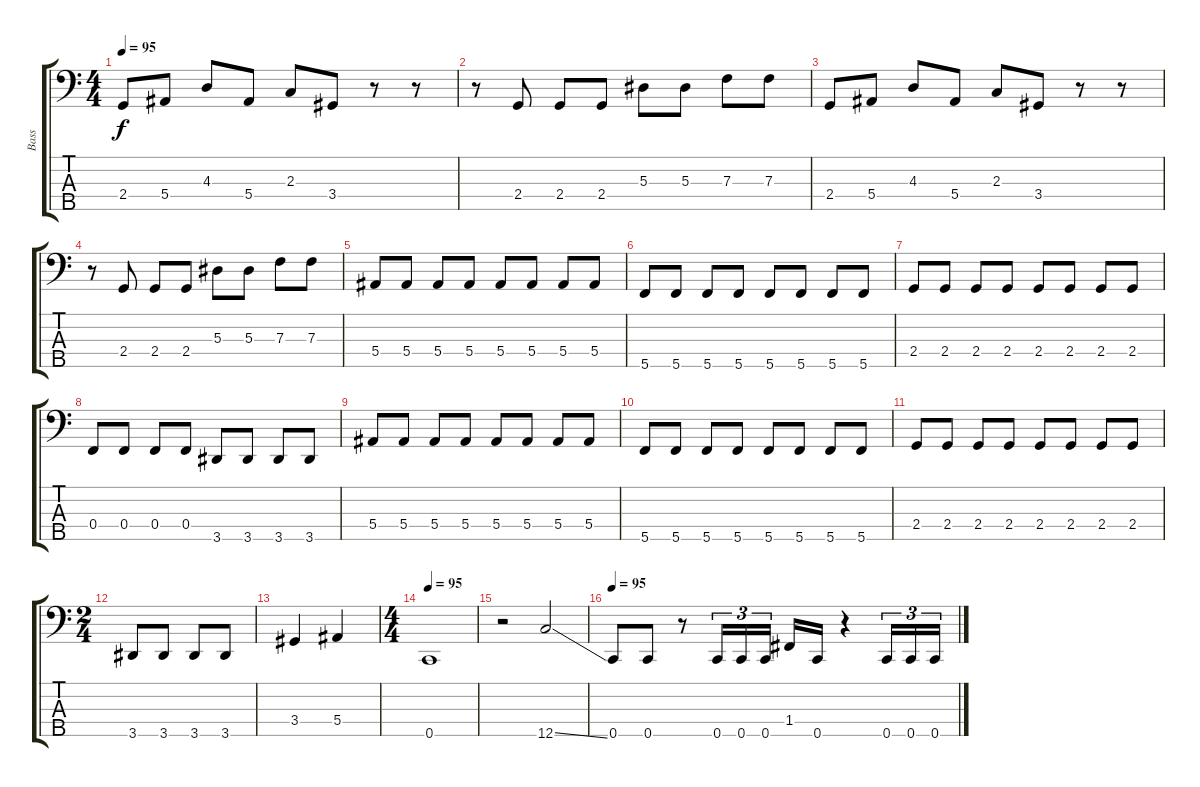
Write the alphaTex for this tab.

\track ("Bass" "Bass") {instrument electricbassfinger}
\staff {score tabs}
\tuning (Ab2 Eb2 Bb1 F1 C1) {hide}
\ts (4 4)
\tempo 95
\clef f4
\ks c
2.4.8{dy f} 5.4.8 4.3.8 5.4.8 2.3.8 3.4.8 r.8 r.8 |
r.8 2.4.8 2.4.8 2.4.8 5.3.8 5.3.8 7.3.8 7.3.8 |
2.4.8 5.4.8 4.3.8 5.4.8 2.3.8 3.4.8 r.8 r.8 |
r.8 2.4.8 2.4.8 2.4.8 5.3.8 5.3.8 7.3.8 7.3.8 |
5.4.8 5.4.8 5.4.8 5.4.8 5.4.8 5.4.8 5.4.8 5.4.8 |
5.5.8 5.5.8 5.5.8 5.5.8 5.5.8 5.5.8 5.5.8 5.5.8 |
2.4.8 2.4.8 2.4.8 2.4.8 2.4.8 2.4.8 2.4.8 2.4.8 |
0.4.8 0.4.8 0.4.8 0.4.8 3.5.8 3.5.8 3.5.8 3.5.8 |
5.4.8 5.4.8 5.4.8 5.4.8 5.4.8 5.4.8 5.4.8 5.4.8 |
5.5.8 5.5.8 5.5.8 5.5.8 5.5.8 5.5.8 5.5.8 5.5.8 |
2.4.8 2.4.8 2.4.8 2.4.8 2.4.8 2.4.8 2.4.8 2.4.8 |
\ts (2 4)
3.5.8 3.5.8 3.5.8 3.5.8 |
3.4.4 5.4.4 |
\ts (4 4)
\tempo 95
0.5.1 |
r.2 12.5{ss}.2 |
\tempo 95
0.5.8 0.5.8 r.8 0.5.16{tu (3 2)} 0.5.16{tu (3 2)} 0.5.16{tu (3 2)} 1.4.16 0.5.16 r.4 0.5.16{tu (3 2)} 0.5.16{tu (3 2)} 0.5.16{tu (3 2)}
